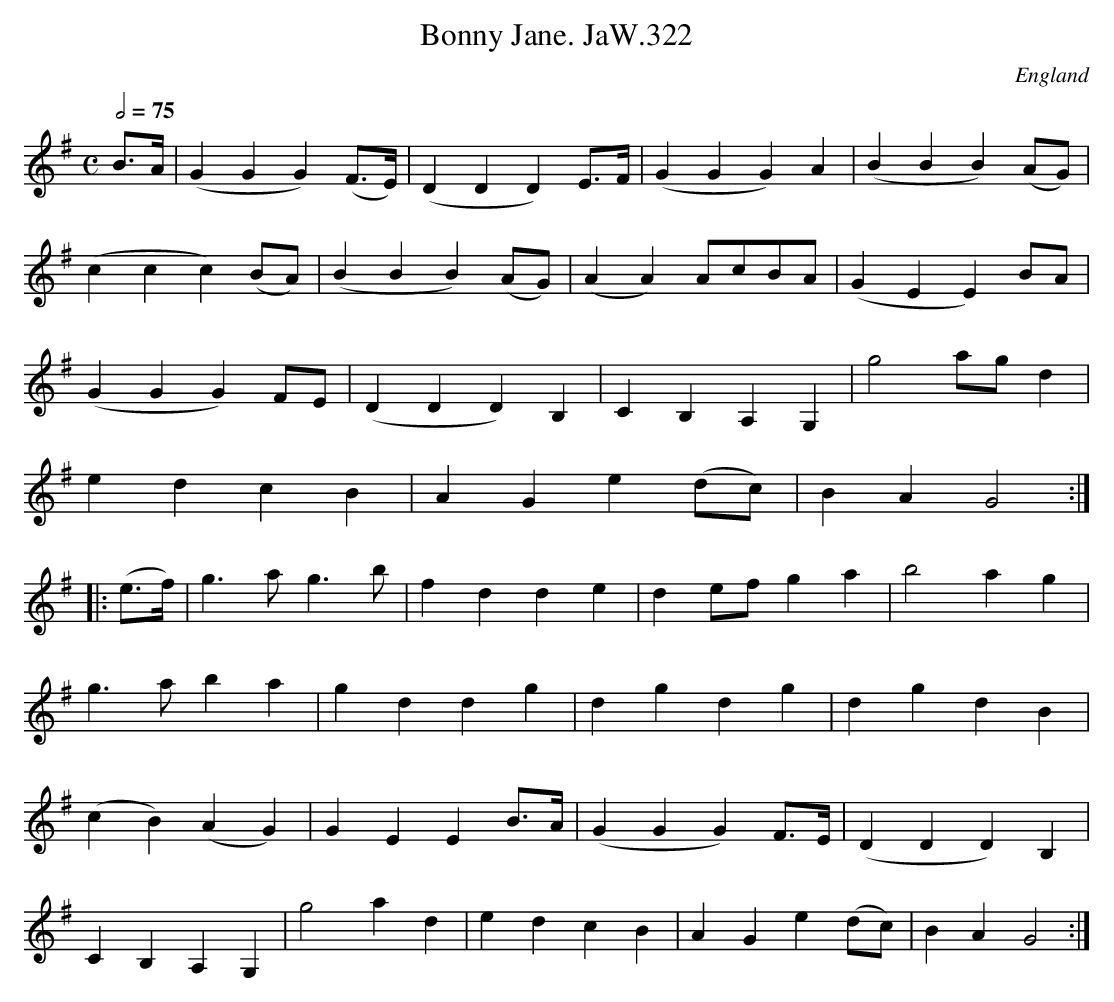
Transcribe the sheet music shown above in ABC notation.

X:1
T:Bonny Jane. JaW.322
L:1/8
M:C
O:England
Q:1/2=75
K:G
B>A|(G2G2G2)(F>E)|(D2D2D2)E>F|(G2G2G2)A2|(B2B2B2)(AG)|!
(c2c2c2)(BA)|(B2B2B2)(AG)|(A2A2) AcBA|(G2E2E2)BA|!
(G2G2G2)FE|(D2D2D2)B,2|C2B,2A,2G,2|g4agd2|!
e2d2c2B2|A2G2e2(dc)|B2A2G4:|!
|:(e>f)|g3ag3b|f2d2d2e2|d2efg2a2|b4a2g2|!
g3ab2a2|g2d2d2g2|d2g2d2g2|d2g2d2B2|!
(c2B2)(A2G2)|G2E2E2B>A|(G2G2G2)F>E|(D2D2D2)B,2|!
C2B,2A,2G,2|g4a2d2|e2d2c2B2|A2G2e2(dc)|B2A2G4:|
